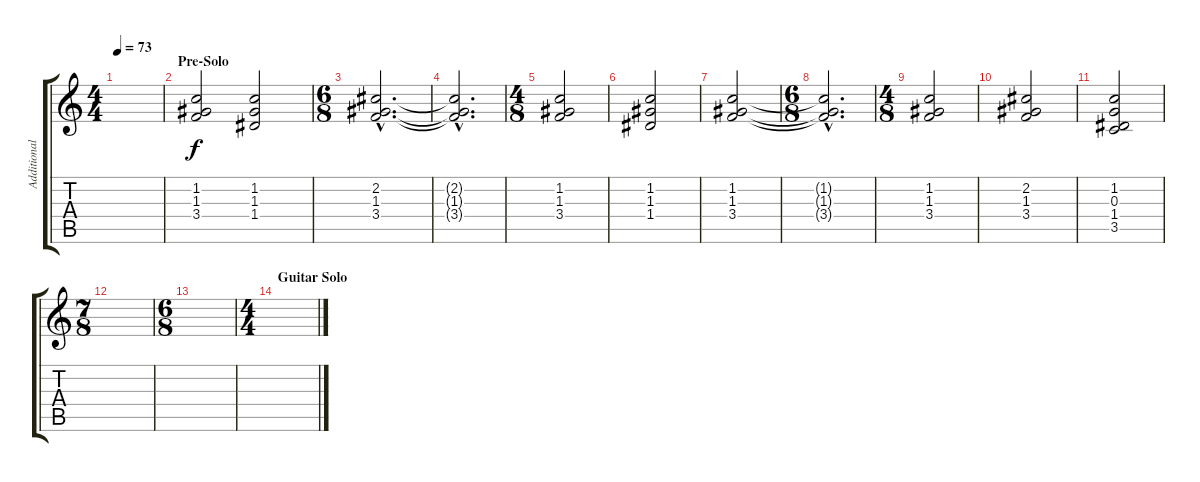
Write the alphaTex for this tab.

\track ("Additional Rhytm Dist." "Additional") {instrument distortionguitar}
\staff {score tabs}
\tuning (E4 B3 G3 D3 A2 E2) {hide}
\ts (4 4)
\tempo 73
\clef g2
\ks c
|
\section ("" "Pre-Solo")
(1.2 1.3 3.4).2 (1.2 1.3 1.4).2 |
\ts (6 8)
(2.2{hac} 1.3{hac} 3.4{hac}).2{d} |
(2.2{hac t} 1.3{hac t} 3.4{hac t}).2{d} |
\ts (4 8)
(1.2 1.3 3.4).2 |
(1.2 1.3 1.4).2 |
(1.2 1.3 3.4).2 |
\ts (6 8)
(1.2{hac t} 1.3{hac t} 3.4{hac t}).2{d} |
\ts (4 8)
(1.2 1.3 3.4).2 |
(2.2 1.3 3.4).2 |
(1.2 0.3 1.4 3.5).2 |
\ts (7 8)
|
\ts (6 8)
|
\ts (4 4)
\section ("" "Guitar Solo")
